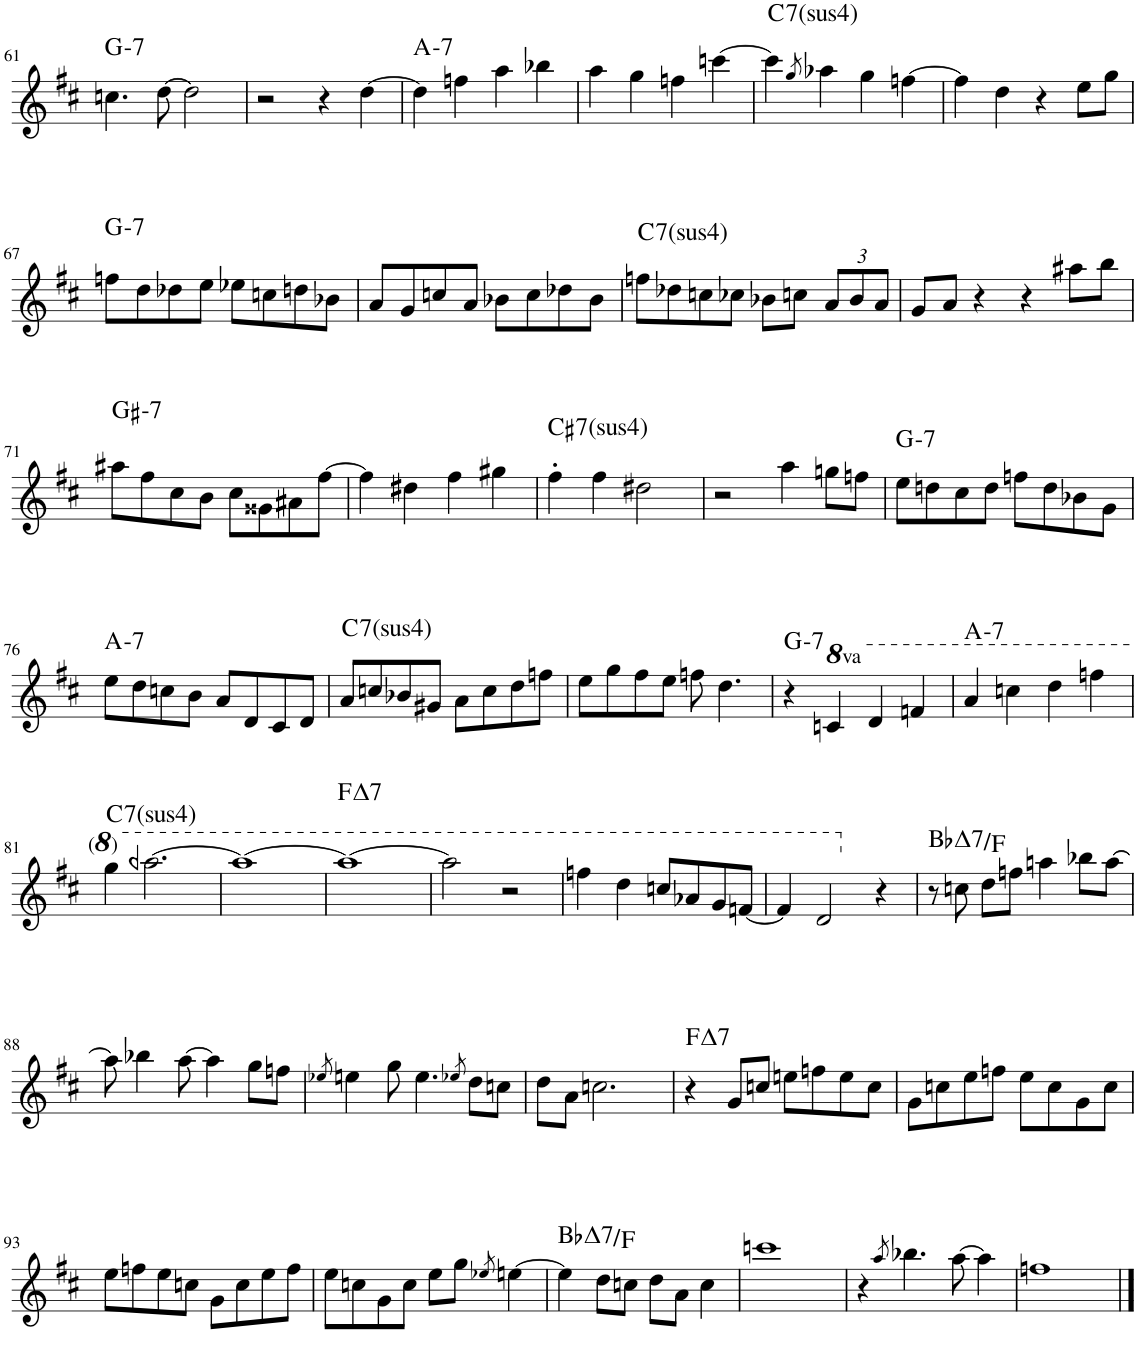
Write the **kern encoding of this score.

**kern	**harte
*part1	*part1
*staff1	*
*I"Tenor Saxophone	*
*I'T. Sax.	*
!!LO:PB:g=z
*clefG2	*
*Trd8c14	*
*k[f#c#]	*
*M4/4	*
=61	=61
!	!LO:H:kt=7
4.ccn\	G:min7
[8dd\	.
2dd\]	.
=62	=62
2r	.
4r	.
[4dd\	.
=63	=63
!	!LO:H:kt=7
4dd\]	A:min7
4ffn\	.
4aa\	.
4bb-X\	.
=64	=64
4aa\	.
4gg\	.
4ffn\	.
[4cccn\	.
=65	=65
!	!LO:H:kt=74
4ccc\]	C:sus4(7)
8qgg/	.
4aa-X\	.
4gg\	.
[4ffn\	.
=66	=66
4ff\]	.
4dd\	.
4r	.
8ee\L	.
8gg\J	.
!!LO:LB:g=z
=67	=67
!	!LO:H:kt=7
8ffn\L	G:min7
8dd\	.
8dd-X\	.
8ee\J	.
8ee-X\L	.
8ccn\	.
8ddn\	.
8b-X\J	.
=68	=68
8a/L	.
8g/	.
8ccn/	.
8a/J	.
8b-X\L	.
8cc\	.
8dd-X\	.
8b-\J	.
=69	=69
!	!LO:H:kt=74
8ffn\L	C:sus4(7)
8dd-X\	.
8ccn\	.
8cc-X\J	.
8b-X\L	.
8ccn\J	.
*Xbrackettup	*
12a/L	.
12b-/	.
12a/J	.
=70	=70
8g/L	.
8a/J	.
4r	.
4r	.
8aa#X\L	.
8bb\J	.
!!LO:LB:g=z
=71	=71
!	!LO:H:kt=7
8aa#X\L	G#:min7
8ff#\	.
8cc#\	.
8b\J	.
8cc#\L	.
8g##X\	.
8a#X\	.
[8ff#\J	.
=72	=72
4ff#\]	.
4dd#X\	.
4ff#\	.
4gg#X\	.
=73	=73
!	!LO:H:kt=74
4ff#'\	C#:sus4(7)
4ff#\	.
2dd#X\	.
=74	=74
2r	.
4aa\	.
8ggn\L	.
8ffn\J	.
=75	=75
!	!LO:H:kt=7
8ee\L	G:min7
8ddn\	.
8cc#\	.
8dd\J	.
8ffn\L	.
8dd\	.
8b-X\	.
8g\J	.
!!LO:LB:g=z
=76	=76
!	!LO:H:kt=7
8ee\L	A:min7
8dd\	.
8ccn\	.
8b\J	.
8a/L	.
8d/	.
8c#/	.
8d/J	.
=77	=77
!	!LO:H:kt=74
8a/L	C:sus4(7)
8ccn/	.
8b-X/	.
8g#X/J	.
8a\L	.
8cc\	.
8dd\	.
8ffn\J	.
=78	=78
8ee\L	.
8gg\	.
8ff#\	.
8ee\J	.
8ffn\	.
4.dd\	.
=79	=79
!	!LO:H:kt=7
4r	G:min7
*8va	*
4ccn/	.
4dd/	.
4ffn/	.
=80	=80
!	!LO:H:kt=7
4aa/	A:min7
4cccn\	.
4ddd\	.
4fffn\	.
!!LO:LB:g=z
=81	=81
!	!LO:H:kt=74
4ggg\	C:sus4(7)
[2.aaan\	.
=82	=82
1aaa_	.
=83	=83
!	!LO:H:kt=7
1aaa_	F:maj7
=84	=84
2aaa\]	.
2r	.
=85	=85
4fffn\	.
4ddd\	.
8cccn/L	.
8aa-X/	.
8gg/	.
[8ffn/J	.
=86	=86
4ff/]	.
2dd/	.
*X8va	*
4r	.
=87	=87
!	!LO:H:kt=7
8r	Bb:maj7/5
8ccn\	.
8dd\L	.
8ffn\J	.
4aan\	.
8bb-X\L	.
[8aa\J	.
!!LO:LB:g=z
=88	=88
8aa\]	.
4bb-X\	.
[8aa\	.
4aa\]	.
8gg\L	.
8ffn\J	.
=89	=89
8qee-X/	.
4een\	.
8gg\	.
4.ee\	.
8qee-X/	.
8dd\L	.
8ccn\J	.
=90	=90
8dd\L	.
8a\J	.
2.ccn\	.
=91	=91
!	!LO:H:kt=7
4r	F:maj7
8g/L	.
8ccn/J	.
8een\L	.
8ffn\	.
8ee\	.
8cc\J	.
=92	=92
8g\L	.
8ccn\	.
8ee\	.
8ffn\J	.
8ee\L	.
8cc\	.
8g\	.
8cc\J	.
!!LO:LB:g=z
=93	=93
8ee\L	.
8ffn\	.
8ee\	.
8ccn\J	.
8g\L	.
8cc\	.
8ee\	.
8ff\J	.
=94	=94
8ee\L	.
8ccn\	.
8g\	.
8cc\J	.
8ee\L	.
8gg\J	.
8qee-X/	.
[4een\	.
=95	=95
!	!LO:H:kt=7
4ee\]	Bb:maj7/5
8dd\L	.
8ccn\J	.
8dd\L	.
8a\J	.
4cc\	.
=96	=96
1cccn	.
=97	=97
4r	.
8qaa/	.
4.bb-X\	.
[8aa\	.
4aa\]	.
=98	=98
1ffn	.
==	==
*-	*-
